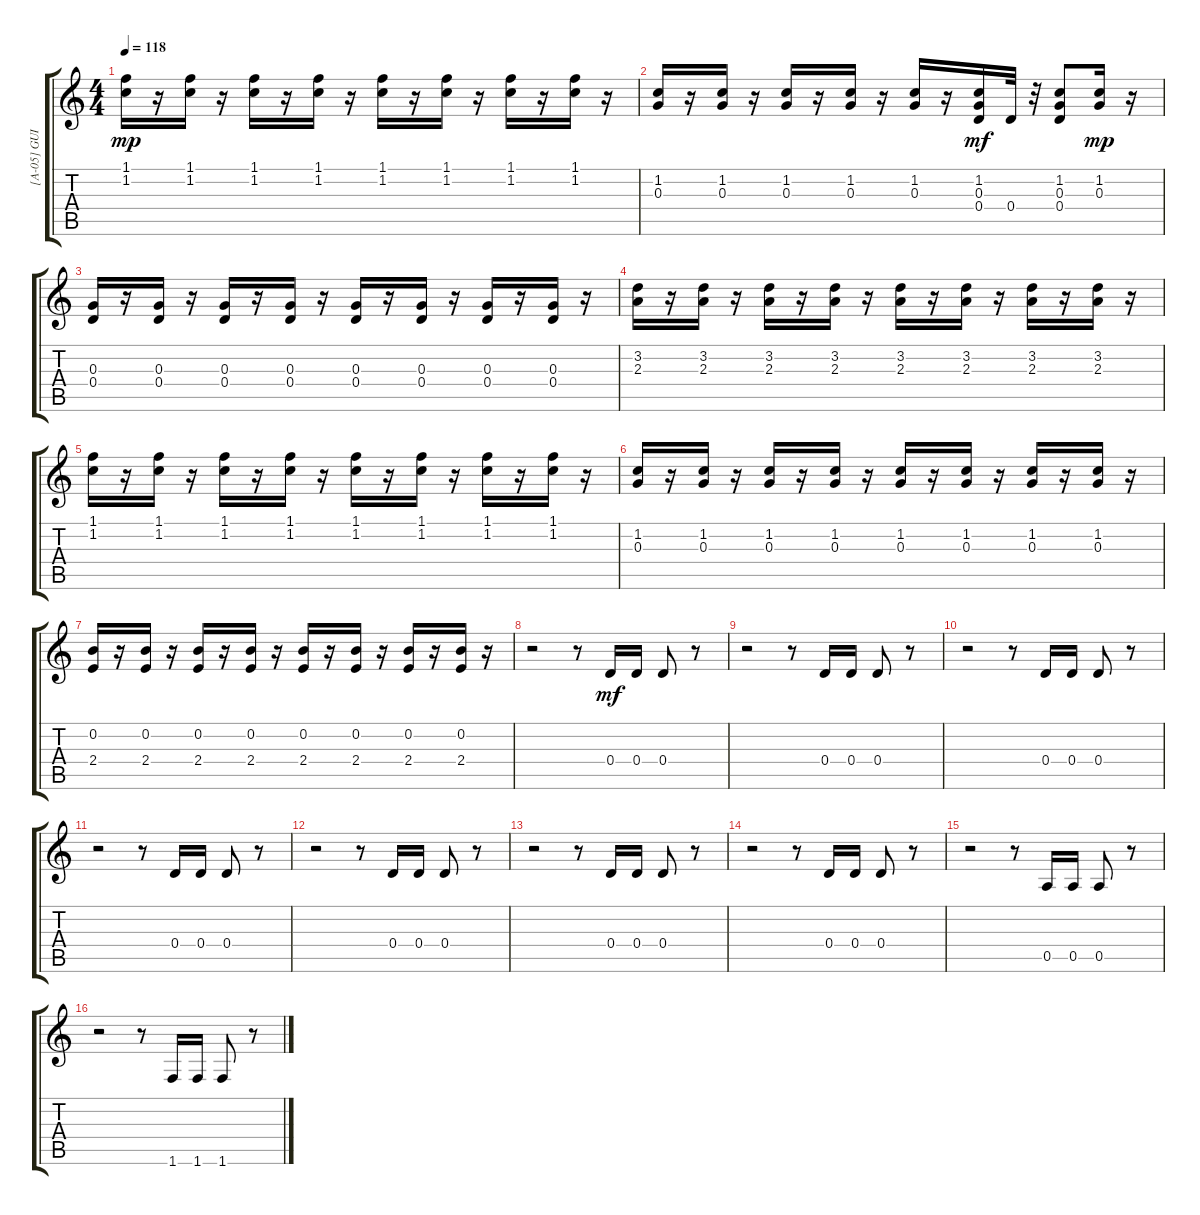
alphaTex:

\track ("[A-05] GUITER" "[A-05] GUI") {instrument overdrivenguitar}
\staff {score tabs}
\tuning (E4 B3 G3 D3 A2 E2) {hide}
\ts (4 4)
\tempo 118
\clef g2
\ks c
(1.1 1.2).16{dy mp} r.16 (1.1 1.2).16 r.16 (1.1 1.2).16 r.16 (1.1 1.2).16 r.16 (1.1 1.2).16 r.16 (1.1 1.2).16 r.16 (1.1 1.2).16 r.16 (1.1 1.2).16 r.16 |
(1.2 0.3).16 r.16 (1.2 0.3).16 r.16 (1.2 0.3).16 r.16 (1.2 0.3).16 r.16 (1.2 0.3).16 r.16 (1.2 0.3 0.4).16{dy mf} 0.4.32 r.32 (1.2 0.3 0.4).8 (1.2 0.3).16{dy mp} r.16 |
(0.3 0.4).16 r.16 (0.3 0.4).16 r.16 (0.3 0.4).16 r.16 (0.3 0.4).16 r.16 (0.3 0.4).16 r.16 (0.3 0.4).16 r.16 (0.3 0.4).16 r.16 (0.3 0.4).16 r.16 |
(3.2 2.3).16 r.16 (3.2 2.3).16 r.16 (3.2 2.3).16 r.16 (3.2 2.3).16 r.16 (3.2 2.3).16 r.16 (3.2 2.3).16 r.16 (3.2 2.3).16 r.16 (3.2 2.3).16 r.16 |
(1.1 1.2).16 r.16 (1.1 1.2).16 r.16 (1.1 1.2).16 r.16 (1.1 1.2).16 r.16 (1.1 1.2).16 r.16 (1.1 1.2).16 r.16 (1.1 1.2).16 r.16 (1.1 1.2).16 r.16 |
(1.2 0.3).16 r.16 (1.2 0.3).16 r.16 (1.2 0.3).16 r.16 (1.2 0.3).16 r.16 (1.2 0.3).16 r.16 (1.2 0.3).16 r.16 (1.2 0.3).16 r.16 (1.2 0.3).16 r.16 |
(0.2 2.4).16 r.16 (0.2 2.4).16 r.16 (0.2 2.4).16 r.16 (0.2 2.4).16 r.16 (0.2 2.4).16 r.16 (0.2 2.4).16 r.16 (0.2 2.4).16 r.16 (0.2 2.4).16 r.16 |
r.2 r.8 0.4.16{dy mf} 0.4.16 0.4.8 r.8 |
r.2 r.8 0.4.16 0.4.16 0.4.8 r.8 |
r.2 r.8 0.4.16 0.4.16 0.4.8 r.8 |
r.2 r.8 0.4.16 0.4.16 0.4.8 r.8 |
r.2 r.8 0.4.16 0.4.16 0.4.8 r.8 |
r.2 r.8 0.4.16 0.4.16 0.4.8 r.8 |
r.2 r.8 0.4.16 0.4.16 0.4.8 r.8 |
r.2 r.8 0.5.16 0.5.16 0.5.8 r.8 |
r.2 r.8 1.6.16 1.6.16 1.6.8 r.8
